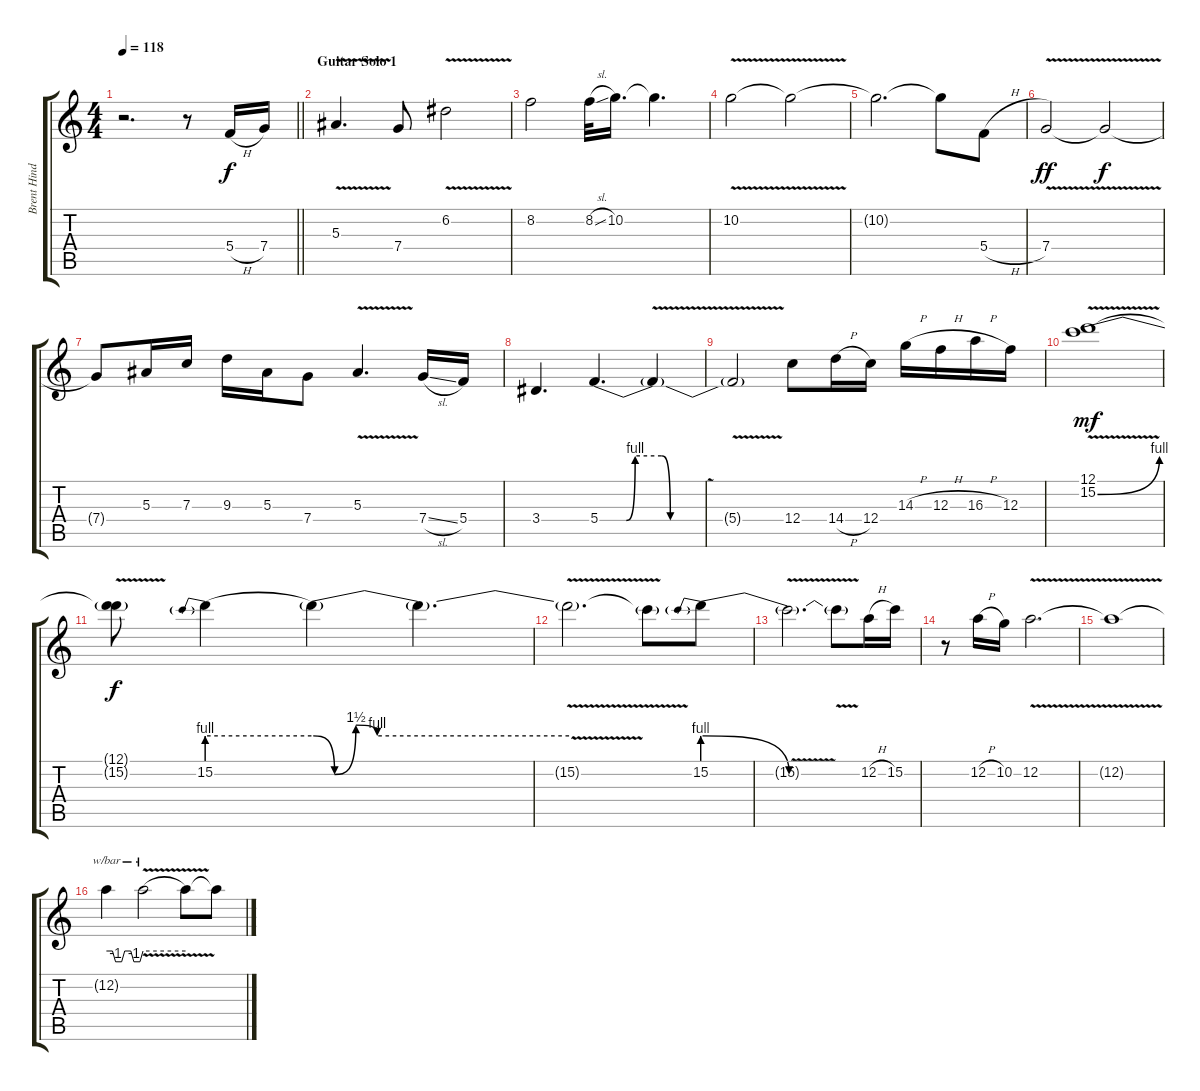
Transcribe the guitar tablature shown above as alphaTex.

\track ("Brent Hinds - Guitar (Solo)" "Brent Hind") {instrument distortionguitar}
\staff {score tabs}
\tuning (D4 A3 F3 C3 G2 C2) {hide}
\ts (4 4)
\tempo 118
\clef g2
\barLineRight lightlight
\ks c
r.2{d dy f} r.8 5.4{h}.16 7.4.16 |
\section ("" "Guitar Solo 1")
5.3{v}.4{d} 7.4.8 6.2{v}.2 |
8.2.2 8.2{sl}.32 10.2.16{d} 10.2{t}.4{d} |
10.2{v}.2 10.2{t}.2{volume 5} |
10.2{t}.2{d} 10.2{t}.8 5.4{h}.8{volume 13} |
7.4{v}.2{dy ff} 7.4{t}.2{dy f volume 8} |
7.4{t}.8 5.3.16{volume 13} 7.3.16 9.3.16 5.3.16 7.4.8 5.3{v}.4{d} 7.4{sl}.16 5.4.16 |
3.4.4{d} 5.4{be (custom 0 0 15 0 20 4 35 4 40 0 60 0)}.4{d} 5.4{v t}.4 |
5.4{v t}.2 12.4.8 14.4{h}.16 12.4.16 14.3{h}.16 12.3{h}.16 16.3{h}.16 12.3.16 |
(12.1 15.2{be (bend 0 0 60 4) v}).1{dy mf} |
(12.1{t} 15.2{t}).8{dy f} 15.2{be (prebend 0 4 60 4)}.4 15.2{be (custom 0 4 5 0 10 6 15 4 60 4) t}.4 15.2{t}.4{d} |
15.2{v t}.2{d} 15.2{t}.8 15.2{be (prebendrelease 0 4 60 0)}.8 |
15.2{v t}.2{d} 15.2{t}.8 12.2{h}.16 15.2.16 |
r.8 12.2{h}.16 10.2.16 12.2{v}.2{d} |
12.2{t}.1 |
12.2{t}.4{tbe (custom default 0 0 10 0 15 -4 25 -4 30 0 40 0 45 -4 55 -4 60 0)} 12.2{v t}.2{tbe (hold default 0 0 60 0)} 12.2{t}.8 12.2{sl t}.8
